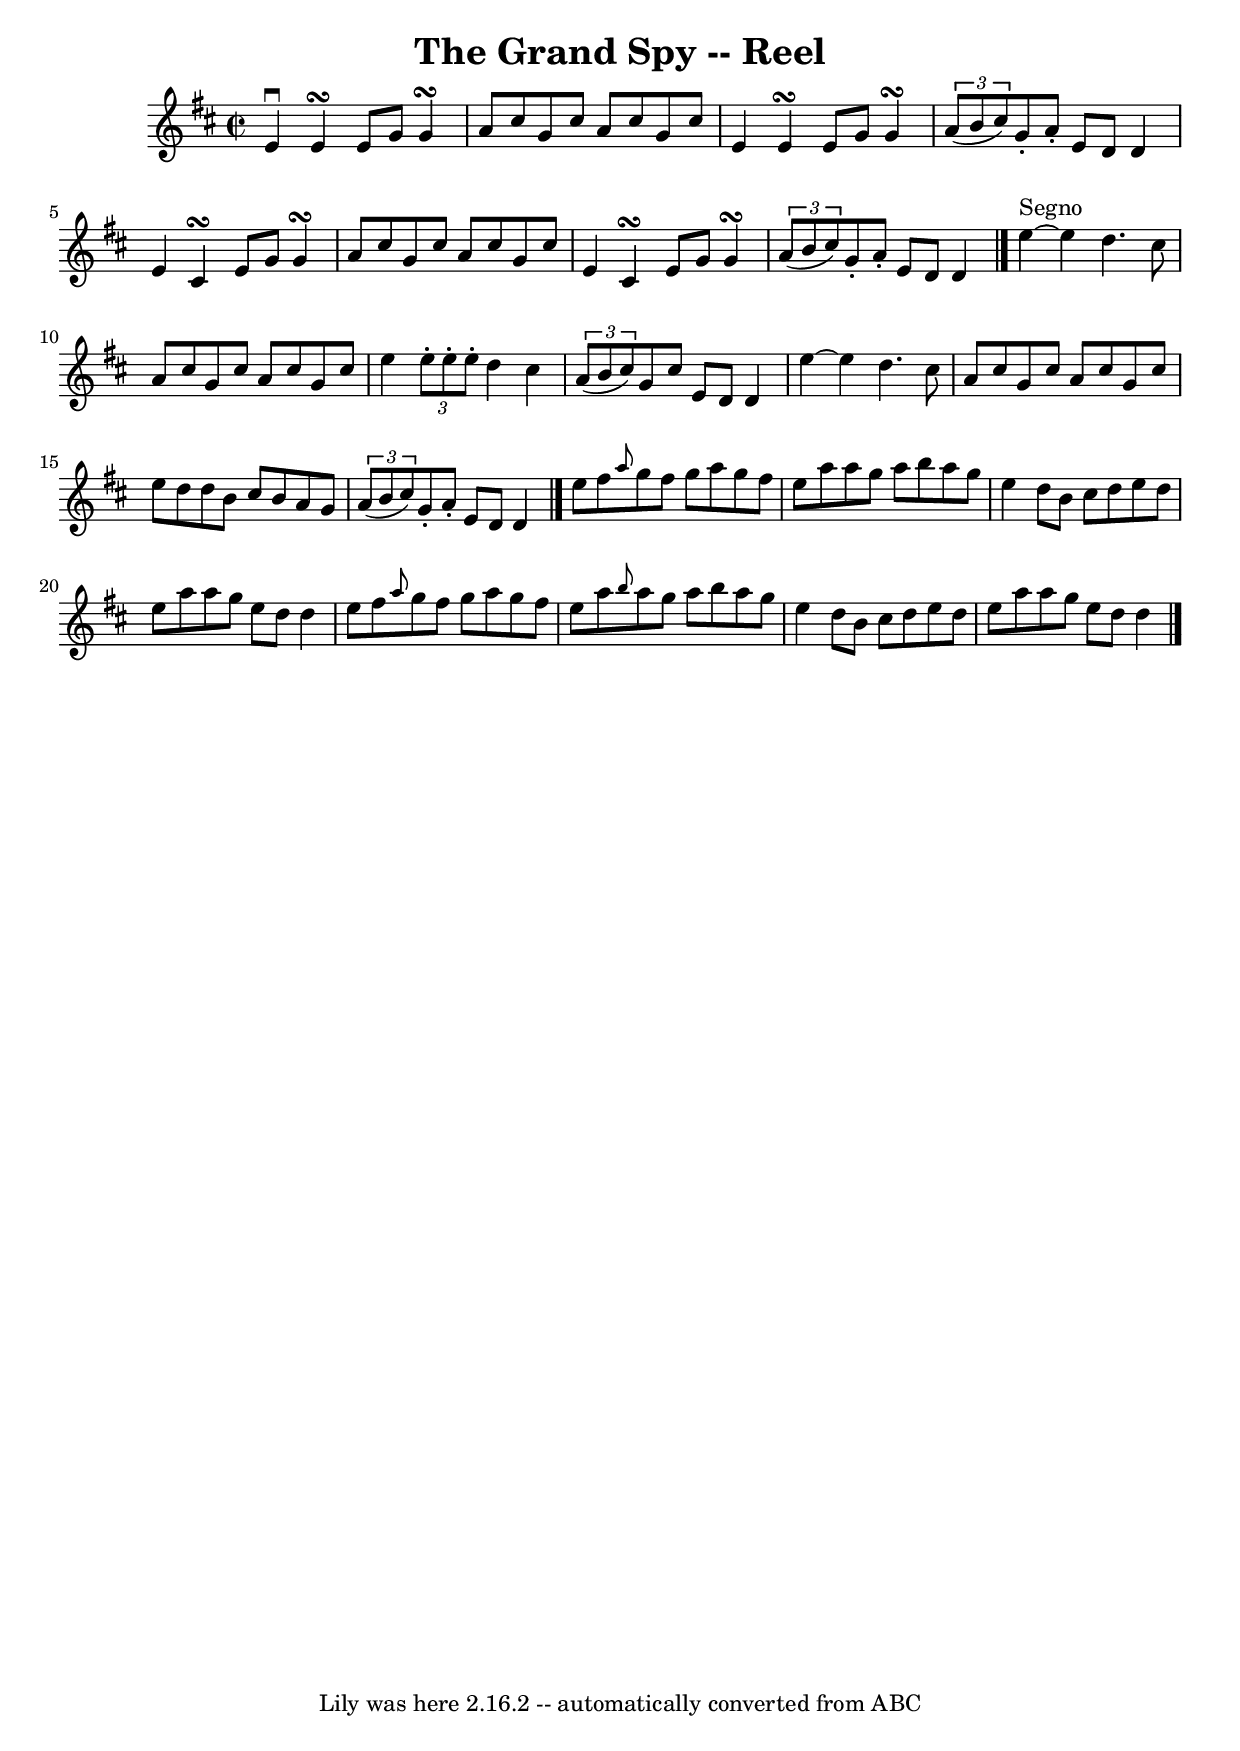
\version "2.7.40"
\include "Mammoth.ily"
\header {
	book = "Ryan's Mammoth Collection"
	crossRefNumber = "1"
	footnotes = "\\\\173\\\\This tune sounds better with 0 sharps, the book has 2."
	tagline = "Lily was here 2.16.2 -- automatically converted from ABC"
	title = "The Grand Spy -- Reel"
}
voicedefault =  {
\set Score.defaultBarType = "empty"

\override Staff.TimeSignature #'style = #'C
 \time 2/2 \key d \major e'4^\downbow e'4\turn e'8 g'8 g'4\turn   
 |
 a'8 cis''8 g'8 cis''8 a'8 cis''8 g'8 cis''8    
|
 e'4 e'4\turn e'8 g'8 g'4\turn    |
   \times 2/3 { 
 a'8 (b'8 cis''8) } g'8 -. a'8 -. e'8 d'8 d'4    |
 
 e'4 cis'4\turn e'8 g'8 g'4\turn    |
 a'8 cis''8    
g'8 cis''8 a'8 cis''8 g'8 cis''8    |
 e'4 cis'4 
\turn e'8 g'8 g'4\turn    |
   \times 2/3 { a'8 (b'8    
cis''8) } g'8 -. a'8 -. e'8 d'8 d'4    \bar "|." e''4 
^"Segno"  ~ e''4 d''4. cis''8    |
 a'8 cis''8 g'8    
cis''8 a'8 cis''8 g'8 cis''8    |
 e''4  \times 2/3 {   
e''8 -. e''8 -. e''8 -. } d''4 cis''4    |
   \times 2/3 { a'8 
(b'8 cis''8) } g'8 cis''8 e'8 d'8 d'4    |
     
e''4   ~ e''4 d''4. cis''8    |
 a'8 cis''8 g'8    
cis''8 a'8 cis''8 g'8 cis''8    |
 e''8 d''8 d''8    
b'8 cis''8 b'8 a'8 g'8    |
   \times 2/3 { a'8 (b'8    
cis''8) } g'8 -. a'8 -. e'8 d'8 d'4    \bar "|." e''8    
fis''8  \grace { a''8  } g''8 fis''8 g''8 a''8 g''8 fis''8  
  |
 e''8 a''8 a''8 g''8 a''8 b''8 a''8 g''8    
|
 e''4 d''8 b'8 cis''8 d''8 e''8 d''8    |
   
e''8 a''8 a''8 g''8 e''8 d''8 d''4    |
 e''8    
fis''8  \grace { a''8  } g''8 fis''8 g''8 a''8 g''8 fis''8  
  |
 e''8 a''8  \grace { b''8  } a''8 g''8 a''8 b''8   
 a''8 g''8    |
 e''4 d''8 b'8 cis''8 d''8 e''8    
d''8    |
 e''8 a''8 a''8 g''8 e''8 d''8 d''4      
\bar "|."   
}

\score{
    <<

	\context Staff="default"
	{
	    \voicedefault 
	}

    >>
	\layout {
	}
	\midi {}
}
